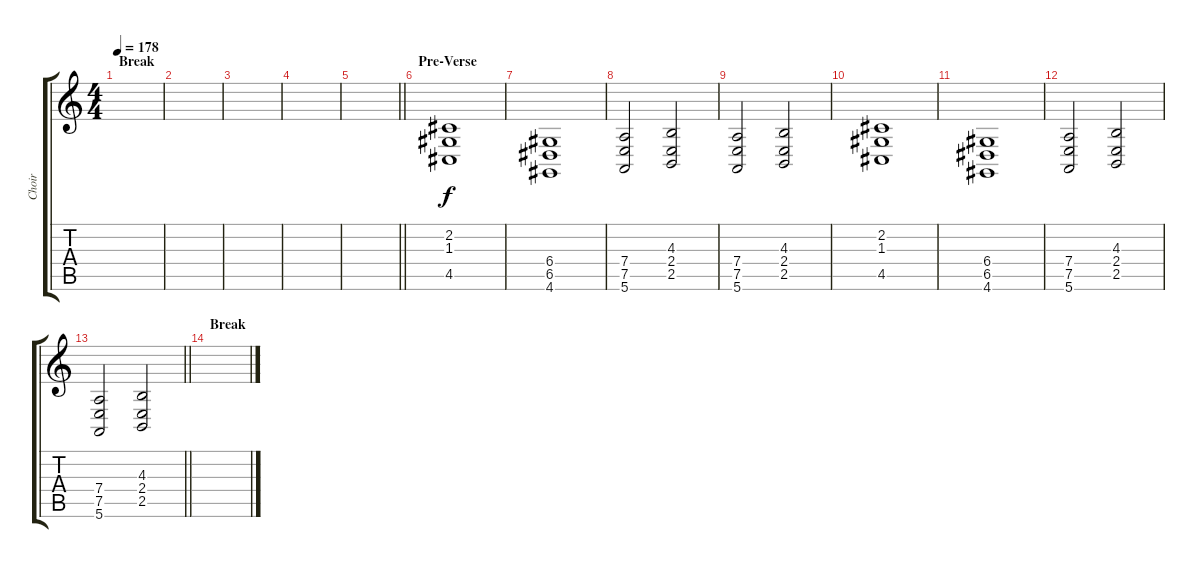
\track ("Choir" "Choir") {instrument choiraahs}
\staff {score tabs}
\tuning (E4 B3 G3 D3 A2 E2) {hide}
\ts (4 4)
\section ("" "Break")
\tempo 178
\clef g2
\ks c
|
|
|
|
\barLineRight lightlight
|
\section ("" "Pre-Verse")
(2.2 1.3 4.5).1 |
(6.4 6.5 4.6).1 |
(7.4 7.5 5.6).2 (4.3 2.4 2.5).2 |
(7.4 7.5 5.6).2 (4.3 2.4 2.5).2 |
(2.2 1.3 4.5).1 |
(6.4 6.5 4.6).1 |
(7.4 7.5 5.6).2 (4.3 2.4 2.5).2 |
\barLineRight lightlight
(7.4 7.5 5.6).2 (4.3 2.4 2.5).2 |
\section ("" "Break")
